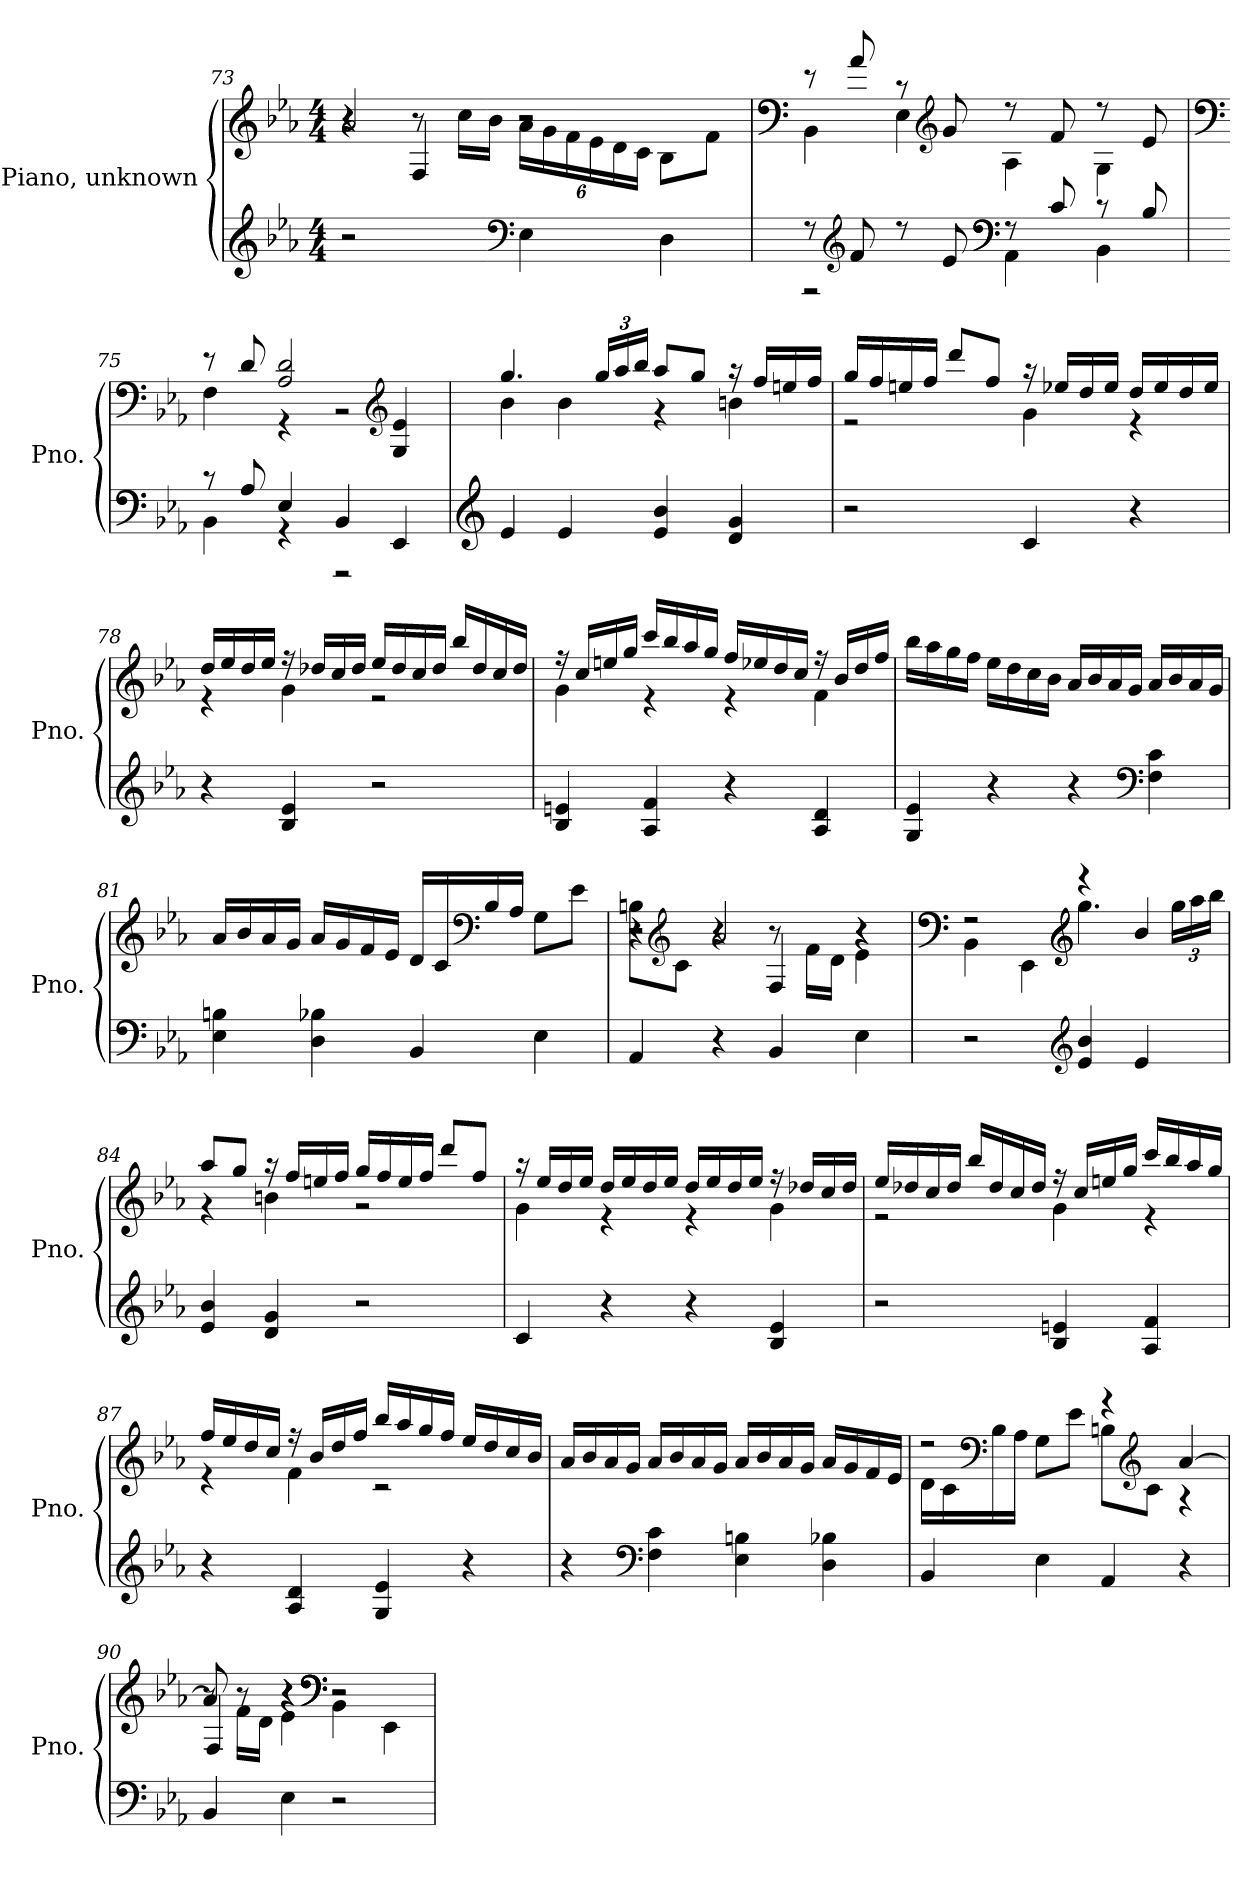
**kern	**kern
*part1	*part1
*staff2	*staff1
*I"Piano, unknown	*
*I'Pno.	*
*clefG2	*clefG2
*k[b-e-a-]	*k[b-e-a-]
*M4/4	*M4/4
=73	=73
*	*^
*	*	*^
2r	2a-/	4r	4r
.	.	8r	4F/
.	.	16cc\LL	.
.	.	16b-\JJ	.
*clefF4	*	*	*
*	*	*Xbrackettup	*
4E-\	2r	24a-\LL	2r
.	.	24g\	.
.	.	24f\	.
.	.	24e-\	.
.	.	24d\	.
.	.	24c\JJ	.
4D\	.	8B-\L	.
.	.	8f\J	.
*	*v	*v	*v
!!LO:LB:g=z
=74	=74
*	*clefF4
*^	*^
8r	2r	8r	4BB-\
*clefG2	*	*	*
8f/	.	8a-/	.
8r	.	8r	4E-\
*	*	*clefG2	*
8e-/	.	8g/	.
*clefF4	*	*	*
8r	4AA-\	8r	4A-\
8c/	.	8f/	.
8r	4BB-\	8r	4G\
8B-/	.	8e-/	.
=75	=75	=75	=75
*	*	*clefF4	*
8r	4BB-\	8r	4F\
8A-/	.	8d/	.
4E-/	4r	2A-/ 2d/	4r
4BB-/	2r	.	2r
*	*	*clefG2	*
4EE-/	.	4G/ 4e-/	.
*v	*v	*	*
=76	=76	=76
*clefG2	*	*
4e-/	4.gg/	4b-\
4e-/	.	4b-\
.	24gg/LL	.
.	24aa-/	.
.	24bb-/JJ	.
4e-/ 4b-/	8aa-/L	4r
.	8gg/J	.
4d/ 4g/	16r	4bn\
.	16ff/LL	.
.	16een/	.
.	16ff/JJ	.
!!LO:LB:g=z	!!
=77	=77	=77
2r	16gg/LL	2r
.	16ff/	.
.	16een/	.
.	16ff/JJ	.
.	8ddd/L	.
.	8ff/J	.
4c/	16r	4g\
.	16ee-X/LL	.
.	16dd/	.
.	16ee-/JJ	.
4r	16dd/LL	4r
.	16ee-/	.
.	16dd/	.
.	16ee-/JJ	.
=78	=78	=78
4r	16dd/LL	4r
.	16ee-/	.
.	16dd/	.
.	16ee-/JJ	.
4B-/ 4e-/	16r	4g\
.	16dd-X/LL	.
.	16cc/	.
.	16dd-/JJ	.
2r	16ee-/LL	2r
.	16dd-/	.
.	16cc/	.
.	16dd-/JJ	.
.	16bb-/LL	.
.	16dd-/	.
.	16cc/	.
.	16dd-/JJ	.
!!LO:LB:g=z	!!
=79	=79	=79
4B-/ 4en/	16r	4g\
.	16cc/LL	.
.	16een/	.
.	16gg/JJ	.
4A-/ 4f/	16ccc/LL	4r
.	16bb-/	.
.	16aa-/	.
.	16gg/JJ	.
4r	16ff/LL	4r
.	16ee-X/	.
.	16dd/	.
.	16cc/JJ	.
4A-/ 4d/	16r	4f\
.	16b-/LL	.
.	16dd/	.
.	16ff/JJ	.
*	*v	*v
=80	=80
4G/ 4e-/	16bb-\LL
.	16aa-\
.	16gg\
.	16ff\JJ
4r	16ee-\LL
.	16dd\
.	16cc\
.	16b-\JJ
4r	16a-/LL
.	16b-/
.	16a-/
.	16g/JJ
*clefF4	*
4F\ 4c\	16a-/LL
.	16b-/
.	16a-/
.	16g/JJ
!!LO:LB:g=z
=81	=81
4E-\ 4Bn\	16a-/LL
.	16b-/
.	16a-/
.	16g/JJ
4D\ 4B-X\	16a-/LL
.	16g/
.	16f/
.	16e-/JJ
4BB-/	16d/LL
.	16c/
*	*clefF4
.	16B-/
.	16A-/JJ
4E-\	8G\L
.	8e-\J
=82	=82
*	*^
*	*	*^
4AA-/	4r	8Bn\L	2r
*	*clefG2	*	*
.	.	8c\J	.
4r	2a-/	4r	.
4BB-/	.	8r	4F/
.	.	16f\LL	.
.	.	16d\JJ	.
4E-\	4r	4e-\	4r
*	*v	*v	*v
=83	=83
*	*clefF4
*	*^
2r	2r	4BB-\
.	.	4EE-\
*clefG2	*clefG2	*
4e-/ 4b-/	4r	4.gg\
4e-/	4b-/	.
.	.	24gg\LL
.	.	24aa-\
.	.	24bb-\JJ
!!LO:LB:g=z	!!
=84	=84	=84
4e-/ 4b-/	8aa-/L	4r
.	8gg/J	.
4d/ 4g/	16r	4bn\
.	16ff/LL	.
.	16een/	.
.	16ff/JJ	.
2r	16gg/LL	2r
.	16ff/	.
.	16ee/	.
.	16ff/JJ	.
.	8ddd/L	.
.	8ff/J	.
=85	=85	=85
4c/	16r	4g\
.	16ee-/LL	.
.	16dd/	.
.	16ee-/JJ	.
4r	16dd/LL	4r
.	16ee-/	.
.	16dd/	.
.	16ee-/JJ	.
4r	16dd/LL	4r
.	16ee-/	.
.	16dd/	.
.	16ee-/JJ	.
4B-/ 4e-/	16r	4g\
.	16dd-X/LL	.
.	16cc/	.
.	16dd-/JJ	.
!!LO:PB:g=z	!!
=86	=86	=86
2r	16ee-/LL	2r
.	16dd-X/	.
.	16cc/	.
.	16dd-/JJ	.
.	16bb-/LL	.
.	16dd-/	.
.	16cc/	.
.	16dd-/JJ	.
4B-/ 4en/	16r	4g\
.	16cc/LL	.
.	16een/	.
.	16gg/JJ	.
4A-/ 4f/	16ccc/LL	4r
.	16bb-/	.
.	16aa-/	.
.	16gg/JJ	.
=87	=87	=87
4r	16ff/LL	4r
.	16ee-/	.
.	16dd/	.
.	16cc/JJ	.
4A-/ 4d/	16r	4f\
.	16b-/LL	.
.	16dd/	.
.	16ff/JJ	.
4G/ 4e-/	16bb-/LL	2r
.	16aa-/	.
.	16gg/	.
.	16ff/JJ	.
4r	16ee-/LL	.
.	16dd/	.
.	16cc/	.
.	16b-/JJ	.
*	*v	*v
!!LO:LB:g=z
=88	=88
4r	16a-/LL
.	16b-/
.	16a-/
.	16g/JJ
*clefF4	*
4F\ 4c\	16a-/LL
.	16b-/
.	16a-/
.	16g/JJ
4E-\ 4Bn\	16a-/LL
.	16b-/
.	16a-/
.	16g/JJ
4D\ 4B-X\	16a-/LL
.	16g/
.	16f/
.	16e-/JJ
=89	=89
*	*^
4BB-/	2r	16d\LL
.	.	16c\
*	*clefF4	*
.	.	16B-\
.	.	16A-\JJ
4E-\	.	8G\L
.	.	8e-\J
4AA-/	4r	8Bn\L
*	*clefG2	*
.	.	8c\J
4r	[4a-/	4r
=90	=90	=90
*	*	*^
4BB-/	8a-/]	8r	4F/
.	8r	16f\LL	.
.	.	16d\JJ	.
4E-\	4r	4e-\	4r
*	*clefF4	*	*
2r	2r	4BB-\	2r
.	.	4EE-\	.
*	*v	*v	*v
=	=
*-	*-
